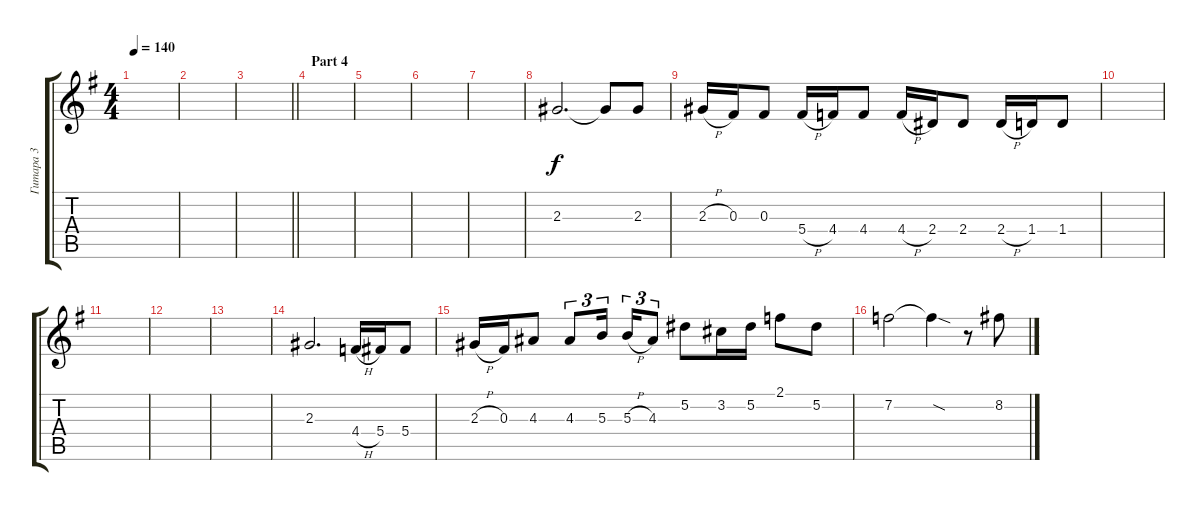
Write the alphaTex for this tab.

\track ("Гитара 3" "Гитара 3") {instrument distortionguitar}
\staff {score tabs}
\tuning (Eb4 Bb3 Gb3 Db3 Ab2 Eb2) {hide}
\ts (4 4)
\tempo 140
\clef g2
\ks eminor
|
|
\barLineRight lightlight
|
\section ("" "Part 4")
|
|
|
|
2.3.2{d} 2.3{t}.8 2.3.8 |
2.3{h}.16 0.3.16 0.3.8 5.4{h}.16 4.4.16 4.4.8 4.4{h}.16 2.4.16 2.4.8 2.4{h}.16 1.4.16 1.4.8 |
|
|
|
|
2.3.2{d} 4.4{h}.16 5.4.16 5.4.8 |
2.3{h}.16 0.3.16 4.3.8 4.3.8{tu (3 2)} 5.3.16{tu (3 2) beam splitsecondary} 5.3{h}.16{tu (3 2)} 4.3.8{tu (3 2)} 5.2.8 3.2.16 5.2.16 2.1.8 5.2.8 |
7.2.2 7.2{sod t}.4 r.8 8.2.8
